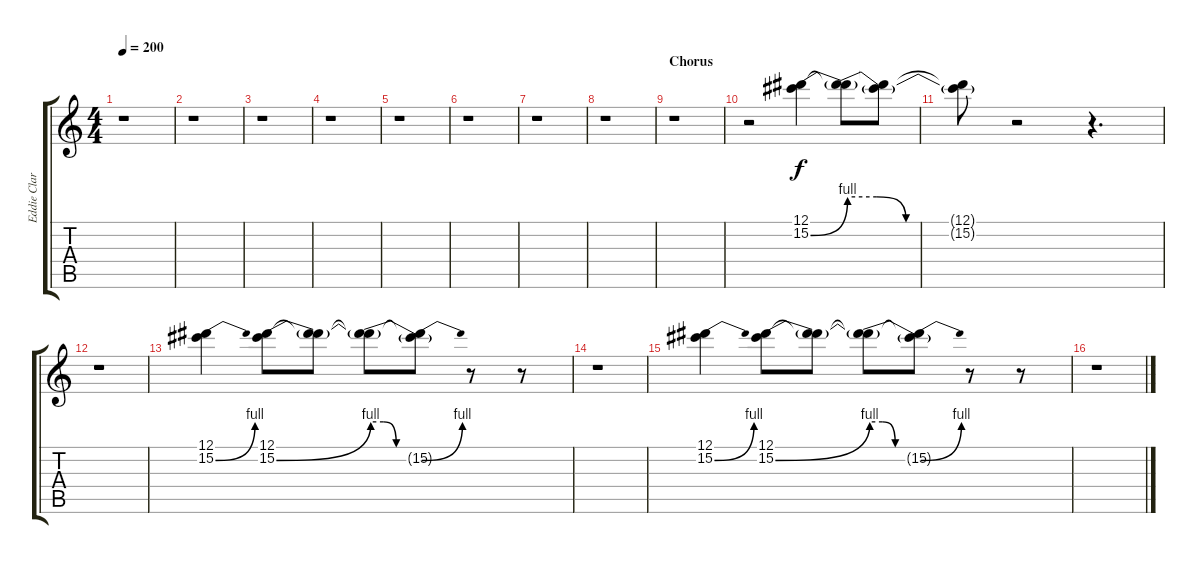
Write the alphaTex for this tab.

\track ("Eddie Clarke Solo" "Eddie Clar") {instrument distortionguitar}
\staff {score tabs}
\tuning (Eb4 Bb3 Gb3 Db3 Ab2 Eb2) {hide}
\ts (4 4)
\tempo 200
\clef g2
\ks c
r.1{dy f} |
r.1 |
r.1 |
r.1 |
r.1 |
r.1 |
r.1 |
r.1 |
\section ("" "Chorus")
r.1 |
r.2 (12.1 15.2{be (bend 0 0 60 4)}).4 (12.1{t} 15.2{be (custom 0 4 15 4 30 0 60 0) t}).8 (12.1{t} 15.2{t}).8 |
(12.1{t} 15.2{be (hold 0 0 60 0) t}).8 r.2 r.4{d} |
r.1 |
(12.1 15.2{be (bend 0 0 60 4)}).4 (12.1 15.2{be (bend 0 0 60 4)}).8 (12.1{t} 15.2{t}).8 (12.1{t} 15.2{be (custom 0 4 15 4 30 0 60 0) t}).8 (12.1{t} 15.2{be (bend 0 0 60 4) t}).8 r.8 r.8 |
r.1 |
(12.1 15.2{be (bend 0 0 60 4)}).4 (12.1 15.2{be (bend 0 0 60 4)}).8 (12.1{t} 15.2{t}).8 (12.1{t} 15.2{be (custom 0 4 15 4 30 0 60 0) t}).8 (12.1{t} 15.2{be (bend 0 0 60 4) t}).8 r.8 r.8 |
r.1
